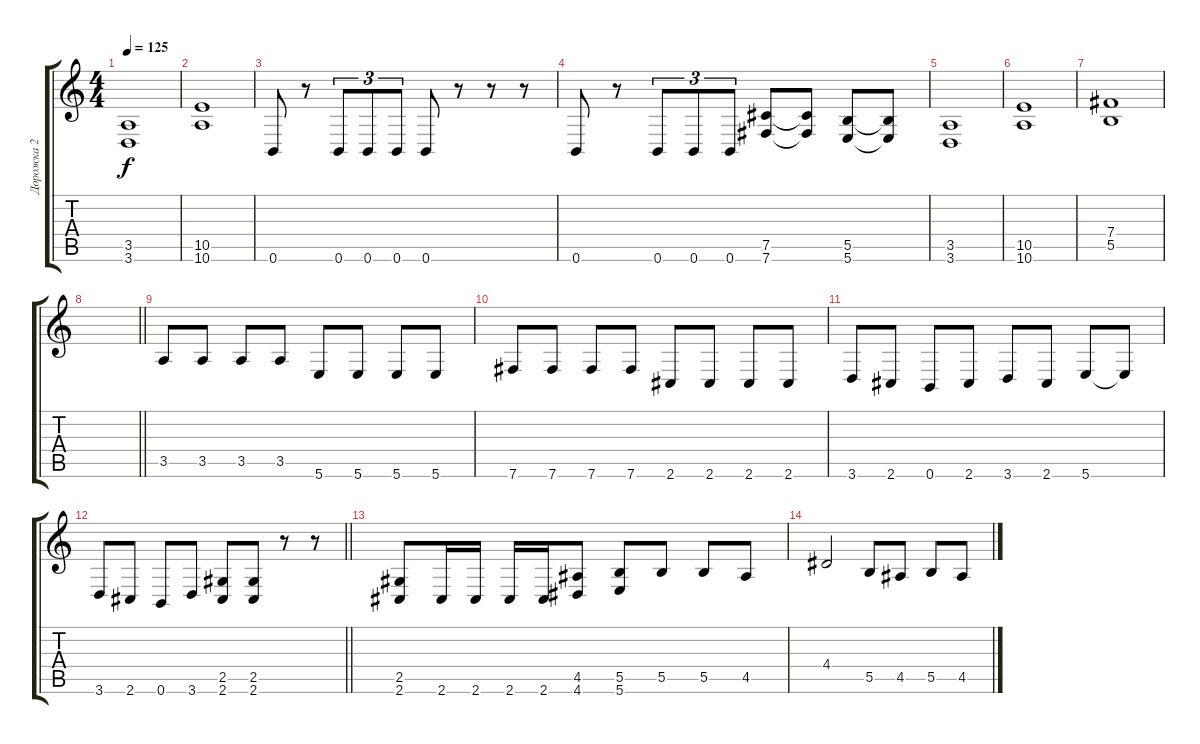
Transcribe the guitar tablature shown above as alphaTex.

\track ("Дорожка 2" "Дорожка 2") {instrument distortionguitar}
\staff {score tabs}
\tuning (Db4 Ab3 E3 B2 Gb2 B1) {hide}
\ts (4 4)
\tempo 125
\clef g2
\ks c
(3.5 3.6).1{dy f} |
(10.5 10.6).1 |
0.6.8 r.8 0.6.8{tu (3 2)} 0.6.8{tu (3 2)} 0.6.8{tu (3 2)} 0.6.8 r.8 r.8 r.8 |
0.6.8 r.8 0.6.8{tu (3 2)} 0.6.8{tu (3 2)} 0.6.8{tu (3 2)} (7.5 7.6).8 (7.5{t} 7.6{t}).8 (5.5 5.6).8 (5.5{t} 5.6{t}).8 |
(3.5 3.6).1 |
(10.5 10.6).1 |
(7.4 5.5).1 |
\barLineRight lightlight
|
\section ("" " ")
3.5.8 3.5.8 3.5.8 3.5.8 5.6.8 5.6.8 5.6.8 5.6.8 |
7.6.8 7.6.8 7.6.8 7.6.8 2.6.8 2.6.8 2.6.8 2.6.8 |
3.6.8 2.6.8 0.6.8 2.6.8 3.6.8 2.6.8 5.6.8 5.6{t}.8 |
\barLineRight lightlight
3.6.8 2.6.8 0.6.8 3.6.8 (2.5 2.6).8 (2.5 2.6).8 r.8 r.8 |
\section ("" " ")
(2.5 2.6).8 2.6.16 2.6.16 2.6.16 2.6.16 (4.5 4.6).8 (5.5 5.6).8 5.5.8 5.5.8 4.5.8 |
4.4.2 5.5.8 4.5.8 5.5.8 4.5.8
